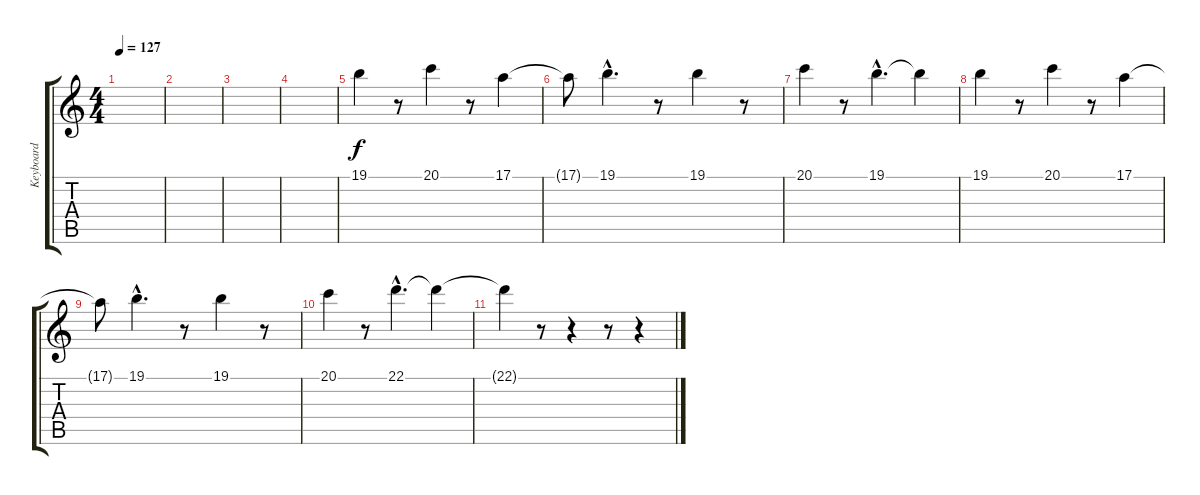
\track ("Keyboard" "Keyboard") {instrument stringensemble1}
\staff {score tabs}
\tuning (E4 B3 G3 D3 A2 E2) {hide}
\ts (4 4)
\tempo 127
\clef g2
\ks c
|
|
|
|
19.1.4 r.8 20.1.4 r.8 17.1.4 |
17.1{t}.8 19.1{hac}.4{d} r.8 19.1.4 r.8 |
20.1.4 r.8 19.1{hac}.4{d} 19.1{t}.4 |
19.1.4 r.8 20.1.4 r.8 17.1.4 |
17.1{t}.8 19.1{hac}.4{d} r.8 19.1.4 r.8 |
20.1.4 r.8 22.1{hac}.4{d} 22.1{t}.4 |
22.1{t}.4 r.8 r.4 r.8 r.4
